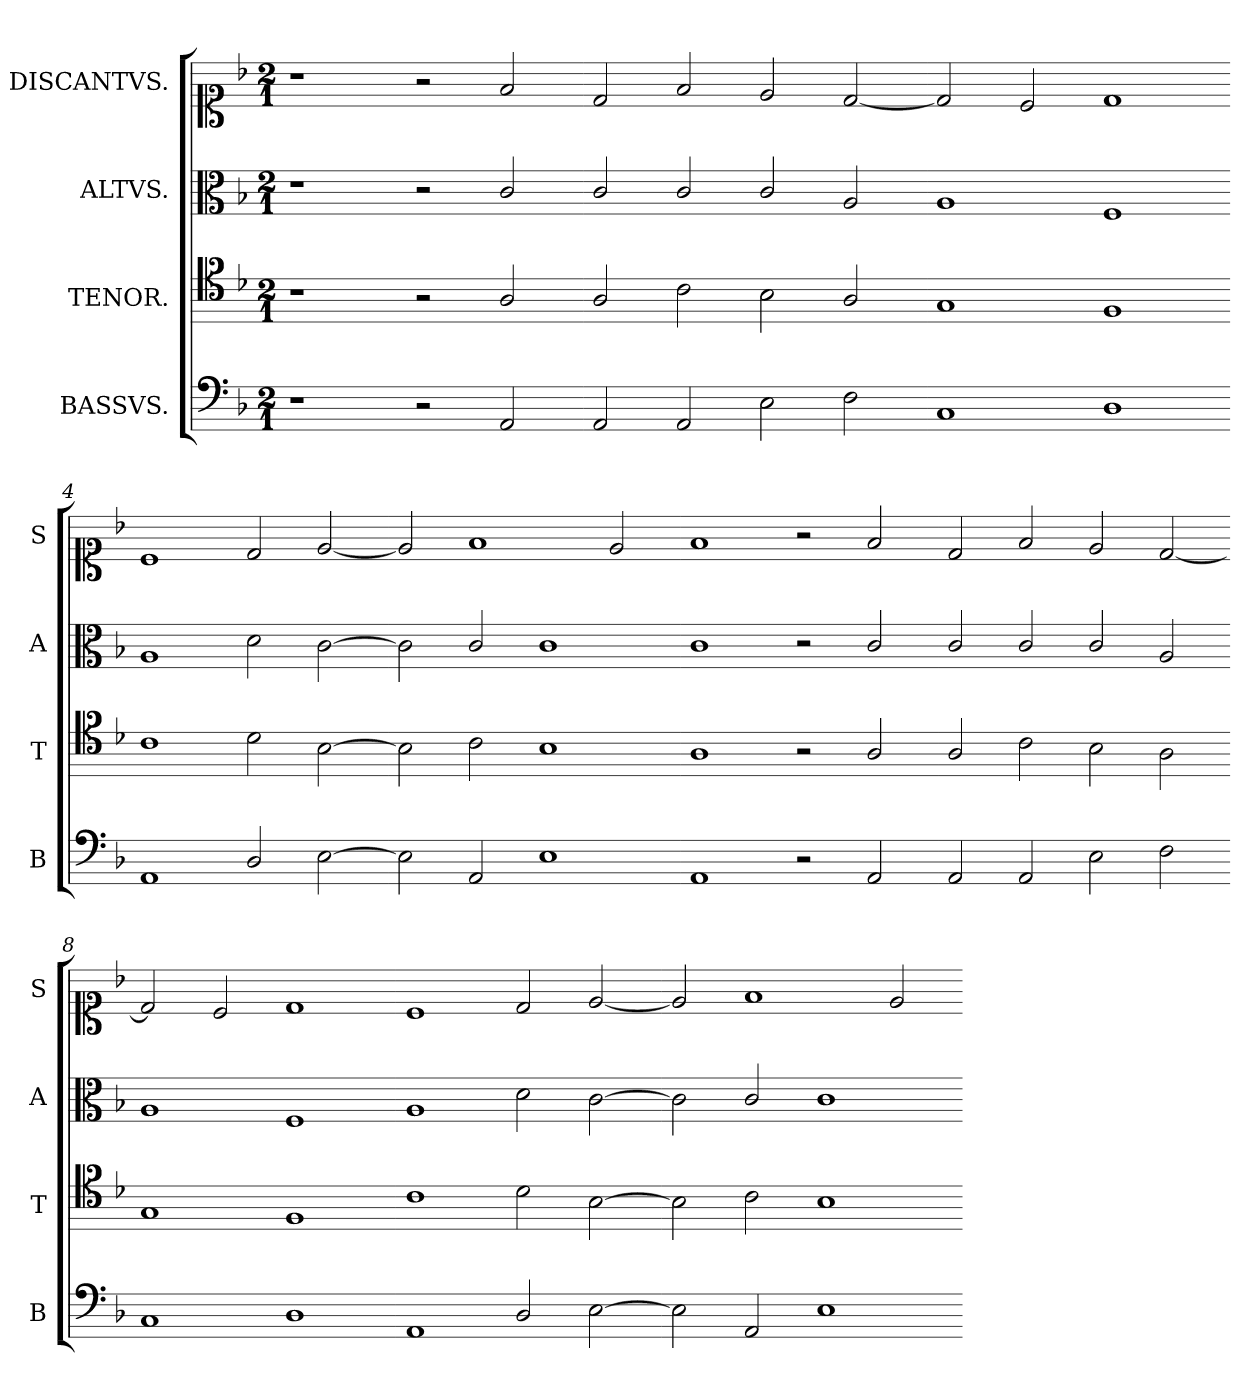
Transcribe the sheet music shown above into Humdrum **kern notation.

**kern	**kern	**kern	**kern
*part4	*part3	*part2	*part1
*staff4	*staff3	*staff2	*staff1
*I"BASSVS.	*I"TENOR.	*I"ALTVS.	*I"DISCANTVS.
*I'B	*I'T	*I'A	*I'S
*clefF5	*clefC5	*clefC3	*clefC1
*k[b-]	*k[b-]	*k[b-]	*k[b-]
*F:	*F:	*F:	*F:
*M2/1	*M2/1	*M2/1	*M2/1
=1	=1	=1	=1
1r	1r	1r	1r
2r	2r	2r	2r
2FF/	2F/	2c/	2f/
=2-	=2-	=2-	=2-
2FF/	2F/	2c/	2d/
2FF/	2A\	2c/	2f/
2C\	2G\	2c/	2e/
2D\	2F/	2A/	[2d/
=3-	=3-	=3-	=3-
1AA	1E	1A	2d/]
.	.	.	2c/
1BB-	1D	1F	1d
=4-	=4-	=4-	=4-
1FF	1A	1A	1c
2BB-/	2B-\	2d\	2d/
[2C\	[2G\	[2c\	[2e/
=5-	=5-	=5-	=5-
2C\]	2G\]	2c\]	2e/]
2FF/	2A\	2c/	1f
1C	1G	1c	.
.	.	.	2e/
=6-	=6-	=6-	=6-
1FF	1F	1c	1f
2r	2r	2r	2r
2FF/	2F/	2c/	2f/
=7-	=7-	=7-	=7-
2FF/	2F/	2c/	2d/
2FF/	2A\	2c/	2f/
2C\	2G\	2c/	2e/
2D\	2F\	2A/	[2d/
=8-	=8-	=8-	=8-
1AA	1E	1A	2d/]
.	.	.	2c/
1BB-	1D	1F	1d
=9-	=9-	=9-	=9-
1FF	1A	1A	1c
2BB-/	2B-\	2d\	2d/
[2C\	[2G\	[2c\	[2e/
=10-	=10-	=10-	=10-
2C\]	2G\]	2c\]	2e/]
2FF/	2A\	2c/	1f
1C\	1G	1c	.
.	.	.	2e/
=-	=-	=-	=-
*-	*-	*-	*-
